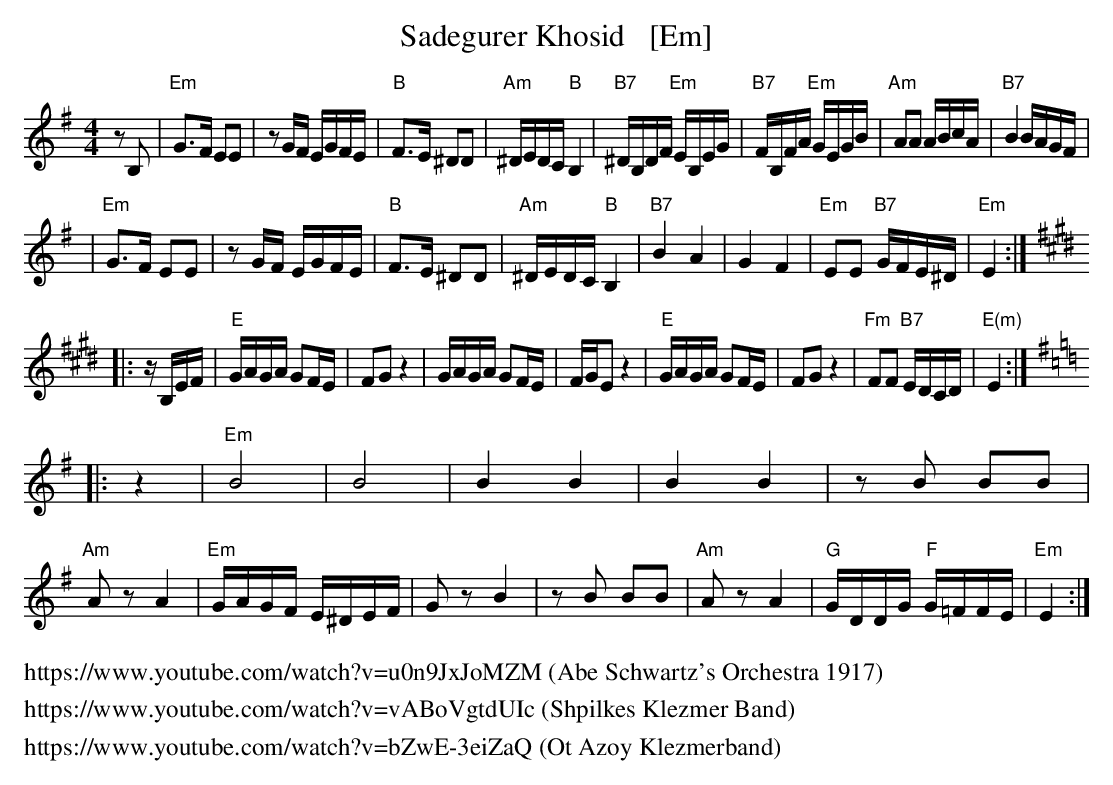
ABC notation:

X:1
T: Sadegurer Khosid   [Em]
M: 4/4
L: 1/16
K: Em
   z2B,2 \
| "Em"G3F E2E2 | z2GF EGFE | "B"F3E ^D2D2 | "Am"^DEDC "B"B,4 \
| "B7"^DB,DF "Em"EB,EG | "B7"FB,FA "Em"GEGB | "Am"A2A2 ABcA | "B7"B4 BAGF |
| "Em"G3F E2E2 | z2GF EGFE | "B"F3E ^D2D2 | "Am"^DEDC "B"B,4 \
| "B7"B4 A4 | G4 F4 | "Em"E2E2 "B7"GFE^D | "Em"E4 :| [K:E]
|: zB,EF \
| "E"GAGA G2FE | F2G2 z4 | GAGA G2FE | FGE2 z4 \
| "E"GAGA G2FE | F2G2 z4 | "Fm"F2F2 "B7"EDCD | "E(m)"E4 :| [K:=c=g=d][K:Em]
|: z4 \
| "Em"B8 | B8 | B4 B4 | B4 B4 \
| z2B2 B2B2 | "Am"A2z2 A4 | "Em"GAGF E^DEF | G2z2 B4 \
| z2B2 B2B2 | "Am"A2z2 A4 | "G"GDDG "F"G=FFE | "Em"E4 :|
